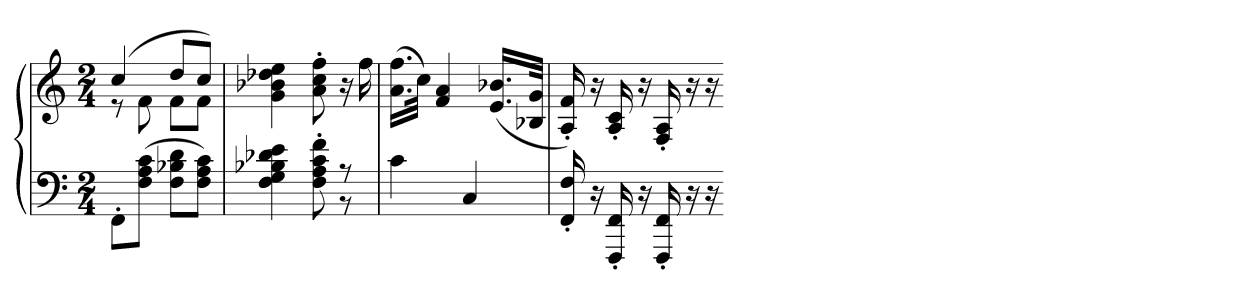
**kern	**kern
*part1	*part1
*staff2	*staff1
*clefF4	*clefG2
*M2/4	*M2/4
=	=
*	*^
8FF'L	(4cc	8r
(8F 8A 8cJ	.	8f
8F 8B-X 8dL	8ddL	8fL
8F 8A 8cJ)	8ccJ)	8fJ
*	*v	*v
=	=
*^	*
4F 4G 4B-X 4d-X 4e	4.ryy	4g 4b-X 4dd-X 4ee
8F' 8A' 8c' 8f'	.	8a' 8cc' 8ff'
8r	8r	16r
.	.	16ff
*v	*v	*
=	=
4c	(16.a 16.ffLL
.	32ccJJk)
.	4f 4a
4C	.
.	(16.e 16.b-XLL
.	32B-X 32gJJk
=	=
16FF' 16F'	16A' 16f')
16r	16r
16FFF' 16FF'	16A' 16c'
16r	16r
16FFF' 16FF'	16F' 16A'
16r	16r
16r	16r
=-	=-
*-	*-
